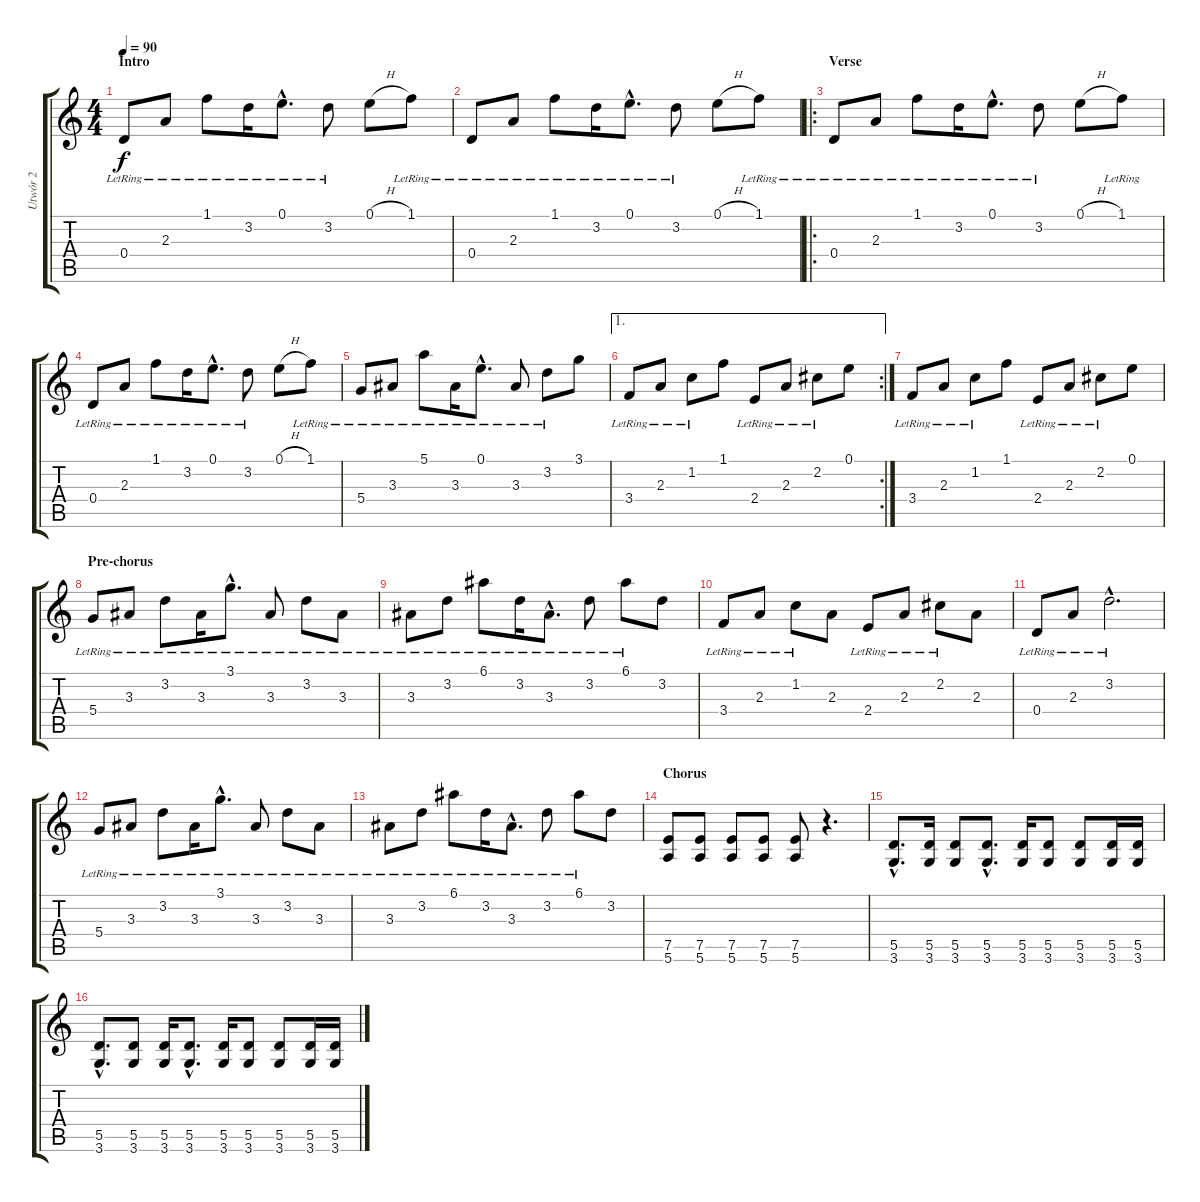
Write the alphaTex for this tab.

\track ("Utwór 2" "Utwór 2") {instrument overdrivenguitar}
\staff {score tabs}
\tuning (E4 B3 G3 D3 A2 E2) {hide}
\ts (4 4)
\section ("" "Intro")
\tempo 90
\clef g2
\ks c
0.4{lr}.8{dy f instrument acousticguitarnylon} 2.3{lr}.8 1.1{lr}.8 3.2{lr}.16 0.1{hac lr}.8{d} 3.2{lr}.8 0.1{h}.8 1.1{lr}.8 |
0.4{lr}.8{instrument acousticguitarnylon} 2.3{lr}.8 1.1{lr}.8 3.2{lr}.16 0.1{hac lr}.8{d} 3.2{lr}.8 0.1{h}.8 1.1{lr}.8 |
\ro
\section ("" "Verse")
0.4{lr}.8{instrument acousticguitarnylon} 2.3{lr}.8 1.1{lr}.8 3.2{lr}.16 0.1{hac lr}.8{d} 3.2{lr}.8 0.1{h}.8 1.1{lr}.8 |
0.4{lr}.8{instrument acousticguitarnylon} 2.3{lr}.8 1.1{lr}.8 3.2{lr}.16 0.1{hac lr}.8{d} 3.2{lr}.8 0.1{h}.8 1.1{lr}.8 |
5.4{lr}.8 3.3{lr}.8 5.1{lr}.8 3.3{lr}.16 0.1{hac lr}.8{d} 3.3{lr}.8 3.2{lr}.8 3.1.8 |
\ae 1
\rc 2
3.4{lr}.8 2.3{lr}.8 1.2{lr}.8 1.1.8 2.4{lr}.8 2.3{lr}.8 2.2{lr}.8 0.1.8 |
3.4{lr}.8 2.3{lr}.8 1.2{lr}.8 1.1.8 2.4{lr}.8 2.3{lr}.8 2.2{lr}.8 0.1.8 |
\section ("" "Pre-chorus")
5.4{lr}.8{instrument acousticguitarnylon} 3.3{lr}.8 3.2{lr}.8 3.3{lr}.16 3.1{hac lr}.8{d} 3.3{lr}.8 3.2{lr}.8 3.3{lr}.8 |
3.3{lr}.8 3.2{lr}.8 6.1{lr}.8 3.2{lr}.16 3.3{hac lr}.8{d} 3.2{lr}.8 6.1{lr}.8 3.2.8 |
3.4{lr}.8 2.3{lr}.8 1.2{lr}.8 2.3.8 2.4{lr}.8 2.3{lr}.8 2.2{lr}.8 2.3.8 |
0.4{lr}.8 2.3{lr}.8 3.2{hac lr}.2{d} |
5.4{lr}.8{instrument acousticguitarnylon} 3.3{lr}.8 3.2{lr}.8 3.3{lr}.16 3.1{hac lr}.8{d} 3.3{lr}.8 3.2{lr}.8 3.3{lr}.8 |
3.3{lr}.8 3.2{lr}.8 6.1{lr}.8 3.2{lr}.16 3.3{hac lr}.8{d} 3.2{lr}.8 6.1{lr}.8 3.2.8 |
\section ("" "Chorus")
(7.5 5.6).8{instrument overdrivenguitar} (7.5 5.6).8 (7.5 5.6).8 (7.5 5.6).8 (7.5 5.6).8 r.4{d} |
(5.5{hac} 3.6{hac}).8{d instrument overdrivenguitar} (5.5 3.6).16 (5.5 3.6).8 (5.5{hac} 3.6{hac}).8{d} (5.5 3.6).16 (5.5 3.6).8 (5.5 3.6).8 (5.5 3.6).16 (5.5 3.6).16 |
(5.5{hac} 3.6{hac}).8{d instrument overdrivenguitar} (5.5 3.6).8 (5.5 3.6).16 (5.5{hac} 3.6{hac}).8{d} (5.5 3.6).16 (5.5 3.6).8 (5.5 3.6).8 (5.5 3.6).16 (5.5 3.6).16
